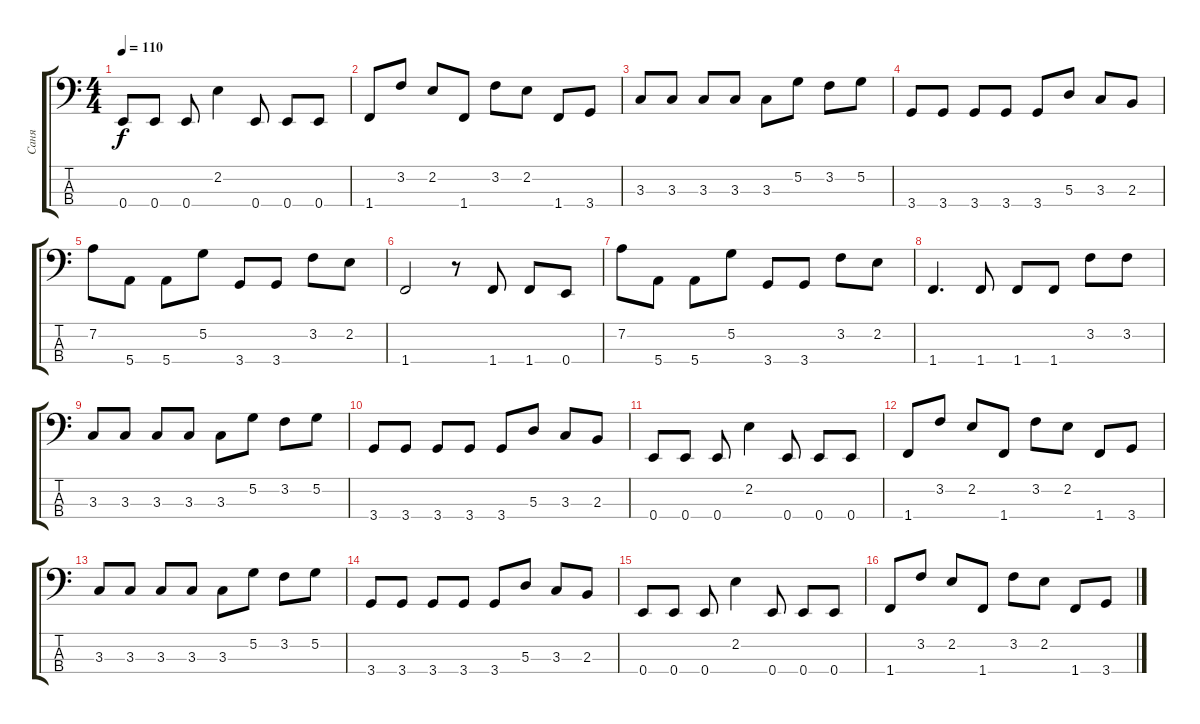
\track ("Саня" "Саня") {instrument electricbassfinger}
\staff {score tabs}
\tuning (G2 D2 A1 E1) {hide}
\ts (4 4)
\tempo 110
\clef f4
\ks c
0.4.8{dy f} 0.4.8 0.4.8 2.2.4 0.4.8 0.4.8 0.4.8 |
1.4.8 3.2.8 2.2.8 1.4.8 3.2.8 2.2.8 1.4.8 3.4.8 |
3.3.8 3.3.8 3.3.8 3.3.8 3.3.8 5.2.8 3.2.8 5.2.8 |
3.4.8 3.4.8 3.4.8 3.4.8 3.4.8 5.3.8 3.3.8 2.3.8 |
7.2.8 5.4.8 5.4.8 5.2.8 3.4.8 3.4.8 3.2.8 2.2.8 |
1.4.2 r.8 1.4.8 1.4.8 0.4.8 |
7.2.8 5.4.8 5.4.8 5.2.8 3.4.8 3.4.8 3.2.8 2.2.8 |
1.4.4{d} 1.4.8 1.4.8 1.4.8 3.2.8 3.2.8 |
3.3.8 3.3.8 3.3.8 3.3.8 3.3.8 5.2.8 3.2.8 5.2.8 |
3.4.8 3.4.8 3.4.8 3.4.8 3.4.8 5.3.8 3.3.8 2.3.8 |
0.4.8 0.4.8 0.4.8 2.2.4 0.4.8 0.4.8 0.4.8 |
1.4.8 3.2.8 2.2.8 1.4.8 3.2.8 2.2.8 1.4.8 3.4.8 |
3.3.8 3.3.8 3.3.8 3.3.8 3.3.8 5.2.8 3.2.8 5.2.8 |
3.4.8 3.4.8 3.4.8 3.4.8 3.4.8 5.3.8 3.3.8 2.3.8 |
0.4.8 0.4.8 0.4.8 2.2.4 0.4.8 0.4.8 0.4.8 |
1.4.8 3.2.8 2.2.8 1.4.8 3.2.8 2.2.8 1.4.8 3.4.8
